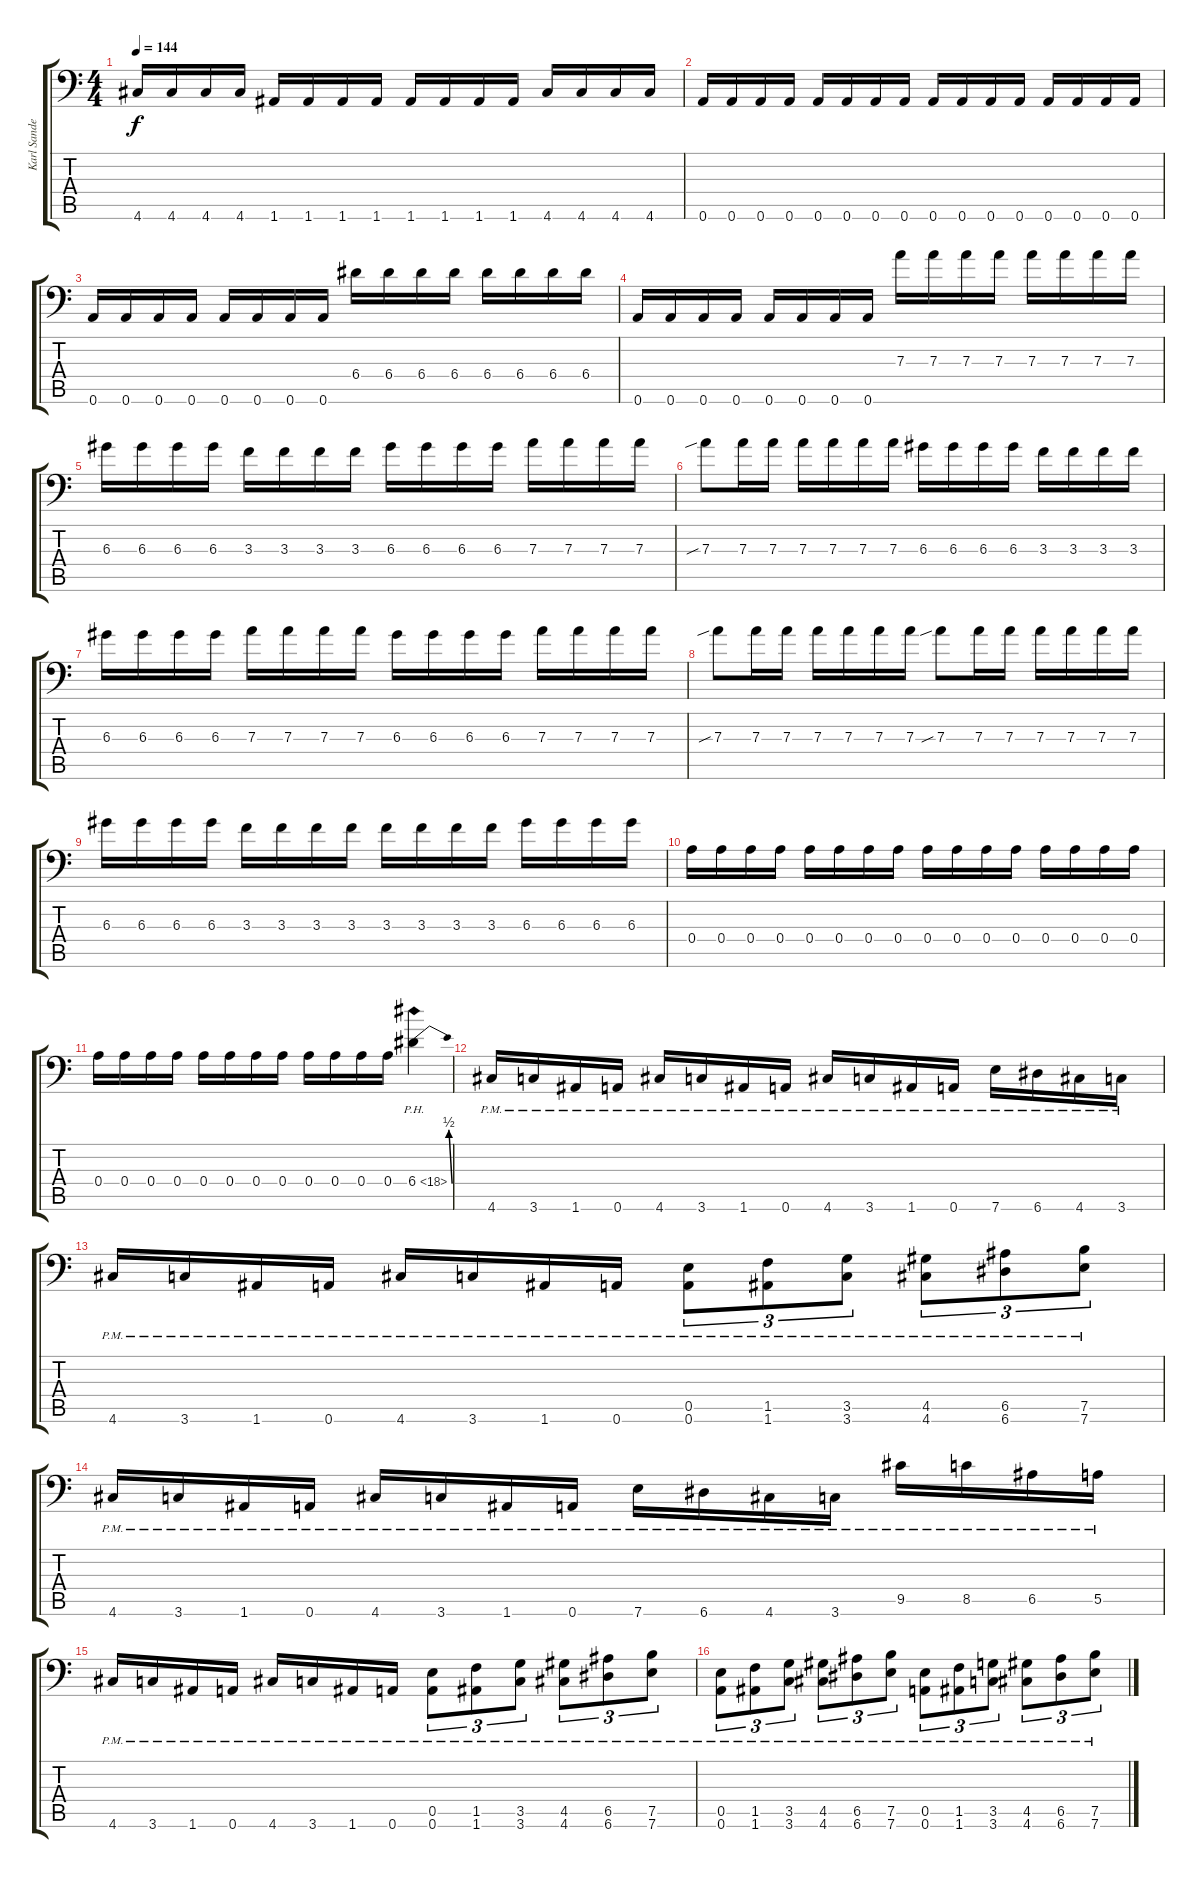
\track ("Karl Sanders" "Karl Sande") {instrument distortionguitar}
\staff {score tabs}
\tuning (B3 Gb3 D3 A2 E2 A1) {hide}
\ts (4 4)
\tempo 144
\clef f4
\ks c
4.6.16{dy f} 4.6.16 4.6.16 4.6.16 1.6.16 1.6.16 1.6.16 1.6.16 1.6.16 1.6.16 1.6.16 1.6.16 4.6.16 4.6.16 4.6.16 4.6.16 |
0.6.16 0.6.16 0.6.16 0.6.16 0.6.16 0.6.16 0.6.16 0.6.16 0.6.16 0.6.16 0.6.16 0.6.16 0.6.16 0.6.16 0.6.16 0.6.16 |
0.6.16 0.6.16 0.6.16 0.6.16 0.6.16 0.6.16 0.6.16 0.6.16 6.4.16 6.4.16 6.4.16 6.4.16 6.4.16 6.4.16 6.4.16 6.4.16 |
0.6.16 0.6.16 0.6.16 0.6.16 0.6.16 0.6.16 0.6.16 0.6.16 7.3.16 7.3.16 7.3.16 7.3.16 7.3.16 7.3.16 7.3.16 7.3.16 |
6.3.16 6.3.16 6.3.16 6.3.16 3.3.16 3.3.16 3.3.16 3.3.16 6.3.16 6.3.16 6.3.16 6.3.16 7.3.16 7.3.16 7.3.16 7.3.16 |
7.3{sib}.8 7.3.16 7.3.16 7.3.16 7.3.16 7.3.16 7.3.16 6.3.16 6.3.16 6.3.16 6.3.16 3.3.16 3.3.16 3.3.16 3.3.16 |
6.3.16 6.3.16 6.3.16 6.3.16 7.3.16 7.3.16 7.3.16 7.3.16 6.3.16 6.3.16 6.3.16 6.3.16 7.3.16 7.3.16 7.3.16 7.3.16 |
7.3{sib}.8 7.3.16 7.3.16 7.3.16 7.3.16 7.3.16 7.3.16 7.3{sib}.8 7.3.16 7.3.16 7.3.16 7.3.16 7.3.16 7.3.16 |
6.3.16 6.3.16 6.3.16 6.3.16 3.3.16 3.3.16 3.3.16 3.3.16 3.3.16 3.3.16 3.3.16 3.3.16 6.3.16 6.3.16 6.3.16 6.3.16 |
0.4.16 0.4.16 0.4.16 0.4.16 0.4.16 0.4.16 0.4.16 0.4.16 0.4.16 0.4.16 0.4.16 0.4.16 0.4.16 0.4.16 0.4.16 0.4.16 |
0.4.16 0.4.16 0.4.16 0.4.16 0.4.16 0.4.16 0.4.16 0.4.16 0.4.16 0.4.16 0.4.16 0.4.16 6.4{be (bend 0 0 60 2) ph 12}.4 |
4.6{pm}.16 3.6{pm}.16 1.6{pm}.16 0.6{pm}.16 4.6{pm}.16 3.6{pm}.16 1.6{pm}.16 0.6{pm}.16 4.6{pm}.16 3.6{pm}.16 1.6{pm}.16 0.6{pm}.16 7.6{pm}.16 6.6{pm}.16 4.6{pm}.16 3.6{pm}.16 |
4.6{pm}.16 3.6{pm}.16 1.6{pm}.16 0.6{pm}.16 4.6{pm}.16 3.6{pm}.16 1.6{pm}.16 0.6{pm}.16 (0.5{pm} 0.6{pm}).8{tu (3 2)} (1.5{pm} 1.6{pm}).8{tu (3 2)} (3.5{pm} 3.6{pm}).8{tu (3 2)} (4.5{pm} 4.6{pm}).8{tu (3 2)} (6.5{pm} 6.6{pm}).8{tu (3 2)} (7.5{pm} 7.6{pm}).8{tu (3 2)} |
4.6{pm}.16 3.6{pm}.16 1.6{pm}.16 0.6{pm}.16 4.6{pm}.16 3.6{pm}.16 1.6{pm}.16 0.6{pm}.16 7.6{pm}.16 6.6{pm}.16 4.6{pm}.16 3.6{pm}.16 9.5{pm}.16 8.5{pm}.16 6.5{pm}.16 5.5{pm}.16 |
4.6{pm}.16 3.6{pm}.16 1.6{pm}.16 0.6{pm}.16 4.6{pm}.16 3.6{pm}.16 1.6{pm}.16 0.6{pm}.16 (0.5{pm} 0.6{pm}).8{tu (3 2)} (1.5{pm} 1.6{pm}).8{tu (3 2)} (3.5{pm} 3.6{pm}).8{tu (3 2)} (4.5{pm} 4.6{pm}).8{tu (3 2)} (6.5{pm} 6.6{pm}).8{tu (3 2)} (7.5{pm} 7.6{pm}).8{tu (3 2)} |
(0.5{pm} 0.6{pm}).8{tu (3 2)} (1.5{pm} 1.6{pm}).8{tu (3 2)} (3.5{pm} 3.6{pm}).8{tu (3 2)} (4.5{pm} 4.6{pm}).8{tu (3 2)} (6.5{pm} 6.6{pm}).8{tu (3 2)} (7.5{pm} 7.6{pm}).8{tu (3 2)} (0.5{pm} 0.6{pm}).8{tu (3 2)} (1.5{pm} 1.6{pm}).8{tu (3 2)} (3.5{pm} 3.6{pm}).8{tu (3 2)} (4.5{pm} 4.6{pm}).8{tu (3 2)} (6.5{pm} 6.6{pm}).8{tu (3 2)} (7.5{pm} 7.6{pm}).8{tu (3 2)}
